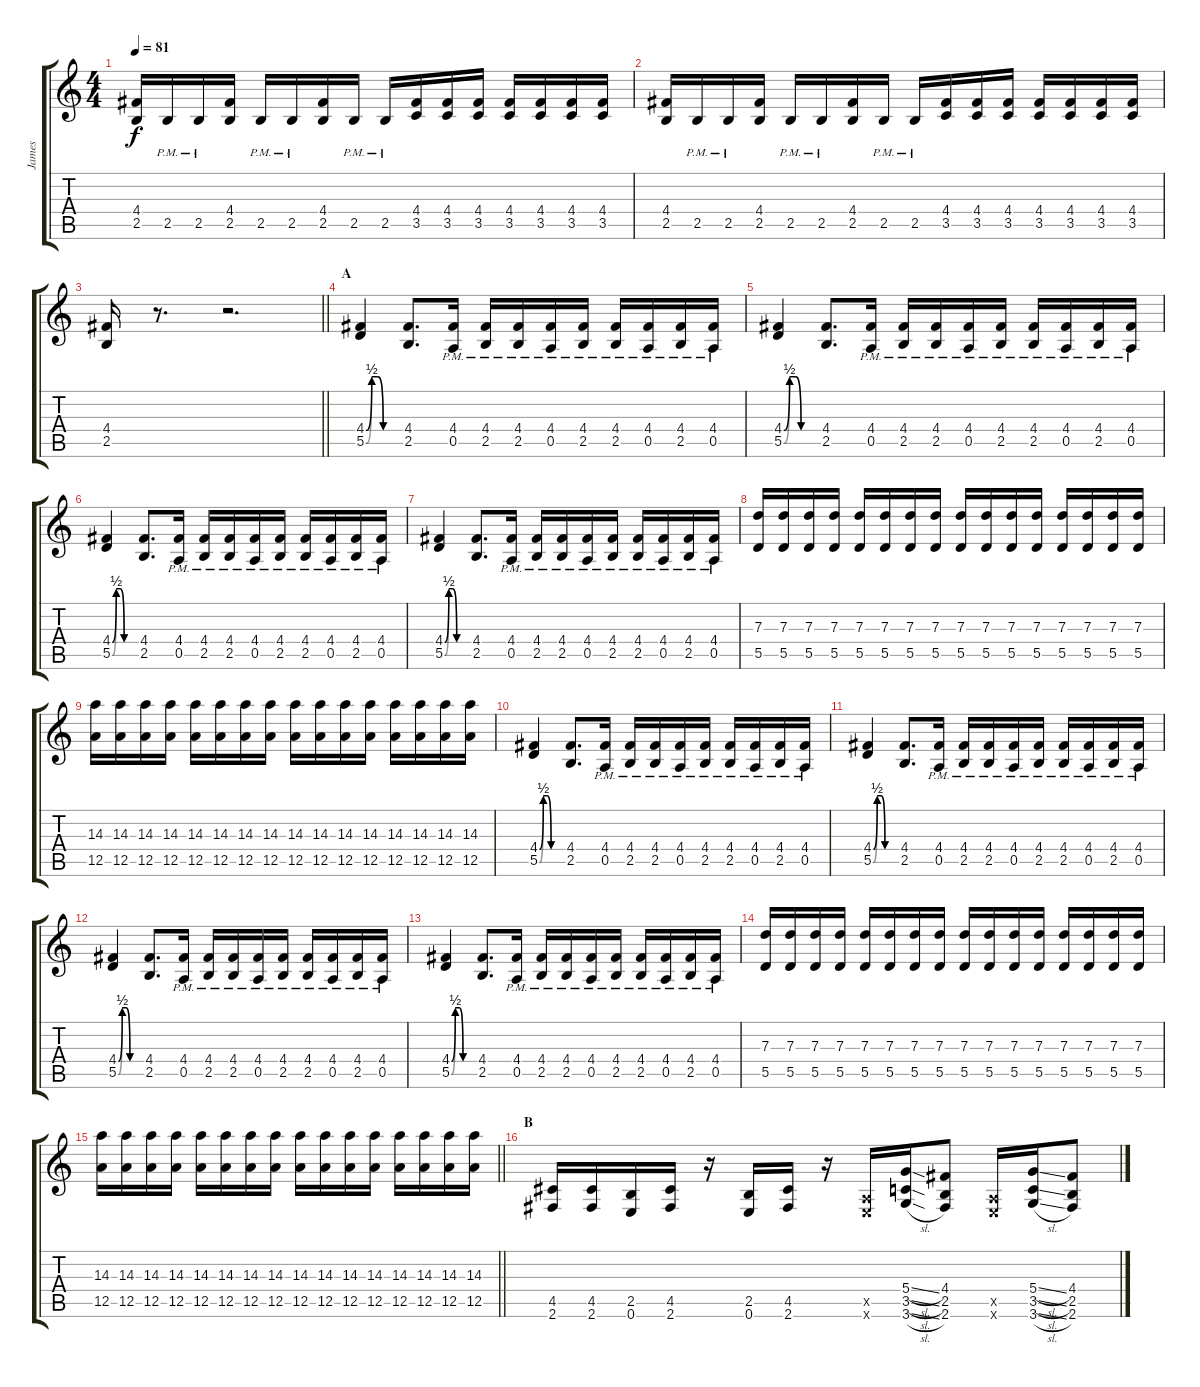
\track ("James" "James") {instrument distortionguitar}
\staff {score tabs}
\tuning (E4 B3 G3 D3 A2 E2) {hide}
\ts (4 4)
\tempo 81
\clef g2
\ks c
(4.4 2.5).16{dy f} 2.5{pm}.16 2.5{pm}.16 (4.4 2.5).16 2.5{pm}.16 2.5{pm}.16 (4.4 2.5).16 2.5{pm}.16 2.5{pm}.16 (4.4 3.5).16 (4.4 3.5).16 (4.4 3.5).16 (4.4 3.5).16 (4.4 3.5).16 (4.4 3.5).16 (4.4 3.5).16 |
(4.4 2.5).16 2.5{pm}.16 2.5{pm}.16 (4.4 2.5).16 2.5{pm}.16 2.5{pm}.16 (4.4 2.5).16 2.5{pm}.16 2.5{pm}.16 (4.4 3.5).16 (4.4 3.5).16 (4.4 3.5).16 (4.4 3.5).16 (4.4 3.5).16 (4.4 3.5).16 (4.4 3.5).16 |
\barLineRight lightlight
(4.4 2.5).16 r.8{d} r.2{d} |
\section ("" "A")
(4.4{be (custom 0 0 10 2 20 2 30 0 60 0)} 5.5{be (custom 0 0 10 2 20 2 30 0 60 0)}).4 (4.4 2.5).8{d} (4.4{pm} 0.5{pm}).16 (4.4{pm} 2.5{pm}).16 (4.4{pm} 2.5{pm}).16 (4.4{pm} 0.5{pm}).16 (4.4{pm} 2.5{pm}).16 (4.4{pm} 2.5{pm}).16 (4.4{pm} 0.5{pm}).16 (4.4{pm} 2.5{pm}).16 (4.4{pm} 0.5{pm}).16 |
(4.4{be (custom 0 0 10 2 20 2 30 0 60 0)} 5.5{be (custom 0 0 10 2 20 2 30 0 60 0)}).4 (4.4 2.5).8{d} (4.4{pm} 0.5{pm}).16 (4.4{pm} 2.5{pm}).16 (4.4{pm} 2.5{pm}).16 (4.4{pm} 0.5{pm}).16 (4.4{pm} 2.5{pm}).16 (4.4{pm} 2.5{pm}).16 (4.4{pm} 0.5{pm}).16 (4.4{pm} 2.5{pm}).16 (4.4{pm} 0.5{pm}).16 |
(4.4{be (custom 0 0 10 2 20 2 30 0 60 0)} 5.5{be (custom 0 0 10 2 20 2 30 0 60 0)}).4 (4.4 2.5).8{d} (4.4{pm} 0.5{pm}).16 (4.4{pm} 2.5{pm}).16 (4.4{pm} 2.5{pm}).16 (4.4{pm} 0.5{pm}).16 (4.4{pm} 2.5{pm}).16 (4.4{pm} 2.5{pm}).16 (4.4{pm} 0.5{pm}).16 (4.4{pm} 2.5{pm}).16 (4.4{pm} 0.5{pm}).16 |
(4.4{be (custom 0 0 10 2 20 2 30 0 60 0)} 5.5{be (custom 0 0 10 2 20 2 30 0 60 0)}).4 (4.4 2.5).8{d} (4.4{pm} 0.5{pm}).16 (4.4{pm} 2.5{pm}).16 (4.4{pm} 2.5{pm}).16 (4.4{pm} 0.5{pm}).16 (4.4{pm} 2.5{pm}).16 (4.4{pm} 2.5{pm}).16 (4.4{pm} 0.5{pm}).16 (4.4{pm} 2.5{pm}).16 (4.4{pm} 0.5{pm}).16 |
(7.3 5.5).16 (7.3 5.5).16 (7.3 5.5).16 (7.3 5.5).16 (7.3 5.5).16 (7.3 5.5).16 (7.3 5.5).16 (7.3 5.5).16 (7.3 5.5).16 (7.3 5.5).16 (7.3 5.5).16 (7.3 5.5).16 (7.3 5.5).16 (7.3 5.5).16 (7.3 5.5).16 (7.3 5.5).16 |
(14.3 12.5).16 (14.3 12.5).16 (14.3 12.5).16 (14.3 12.5).16 (14.3 12.5).16 (14.3 12.5).16 (14.3 12.5).16 (14.3 12.5).16 (14.3 12.5).16 (14.3 12.5).16 (14.3 12.5).16 (14.3 12.5).16 (14.3 12.5).16 (14.3 12.5).16 (14.3 12.5).16 (14.3 12.5).16 |
(4.4{be (custom 0 0 10 2 20 2 30 0 60 0)} 5.5{be (custom 0 0 10 2 20 2 30 0 60 0)}).4 (4.4 2.5).8{d} (4.4{pm} 0.5{pm}).16 (4.4{pm} 2.5{pm}).16 (4.4{pm} 2.5{pm}).16 (4.4{pm} 0.5{pm}).16 (4.4{pm} 2.5{pm}).16 (4.4{pm} 2.5{pm}).16 (4.4{pm} 0.5{pm}).16 (4.4{pm} 2.5{pm}).16 (4.4{pm} 0.5{pm}).16 |
(4.4{be (custom 0 0 10 2 20 2 30 0 60 0)} 5.5{be (custom 0 0 10 2 20 2 30 0 60 0)}).4 (4.4 2.5).8{d} (4.4{pm} 0.5{pm}).16 (4.4{pm} 2.5{pm}).16 (4.4{pm} 2.5{pm}).16 (4.4{pm} 0.5{pm}).16 (4.4{pm} 2.5{pm}).16 (4.4{pm} 2.5{pm}).16 (4.4{pm} 0.5{pm}).16 (4.4{pm} 2.5{pm}).16 (4.4{pm} 0.5{pm}).16 |
(4.4{be (custom 0 0 10 2 20 2 30 0 60 0)} 5.5{be (custom 0 0 10 2 20 2 30 0 60 0)}).4 (4.4 2.5).8{d} (4.4{pm} 0.5{pm}).16{txt ""} (4.4{pm} 2.5{pm}).16 (4.4{pm} 2.5{pm}).16 (4.4{pm} 0.5{pm}).16 (4.4{pm} 2.5{pm}).16 (4.4{pm} 2.5{pm}).16 (4.4{pm} 0.5{pm}).16 (4.4{pm} 2.5{pm}).16 (4.4{pm} 0.5{pm}).16 |
(4.4{be (custom 0 0 10 2 20 2 30 0 60 0)} 5.5{be (custom 0 0 10 2 20 2 30 0 60 0)}).4 (4.4 2.5).8{d} (4.4{pm} 0.5{pm}).16 (4.4{pm} 2.5{pm}).16 (4.4{pm} 2.5{pm}).16 (4.4{pm} 0.5{pm}).16 (4.4{pm} 2.5{pm}).16 (4.4{pm} 2.5{pm}).16 (4.4{pm} 0.5{pm}).16 (4.4{pm} 2.5{pm}).16 (4.4{pm} 0.5{pm}).16 |
(7.3 5.5).16 (7.3 5.5).16 (7.3 5.5).16 (7.3 5.5).16 (7.3 5.5).16 (7.3 5.5).16 (7.3 5.5).16 (7.3 5.5).16 (7.3 5.5).16 (7.3 5.5).16 (7.3 5.5).16 (7.3 5.5).16 (7.3 5.5).16 (7.3 5.5).16 (7.3 5.5).16 (7.3 5.5).16 |
\barLineRight lightlight
(14.3 12.5).16 (14.3 12.5).16 (14.3 12.5).16 (14.3 12.5).16 (14.3 12.5).16 (14.3 12.5).16 (14.3 12.5).16 (14.3 12.5).16 (14.3 12.5).16 (14.3 12.5).16 (14.3 12.5).16 (14.3 12.5).16 (14.3 12.5).16 (14.3 12.5).16 (14.3 12.5).16 (14.3 12.5).16 |
\section ("" "B")
(4.5 2.6).16 (4.5 2.6).16 (2.5 0.6).16 (4.5 2.6).16 r.16 (2.5 0.6).16 (4.5 2.6).16 r.16 (0.5{x} 0.6{x}).16 (5.4{sl} 3.5{sl} 3.6{sl}).16 (4.4 2.5 2.6).8 (0.5{x} 0.6{x}).16 (5.4{sl} 3.5{sl} 3.6{sl}).16 (4.4 2.5 2.6).8
